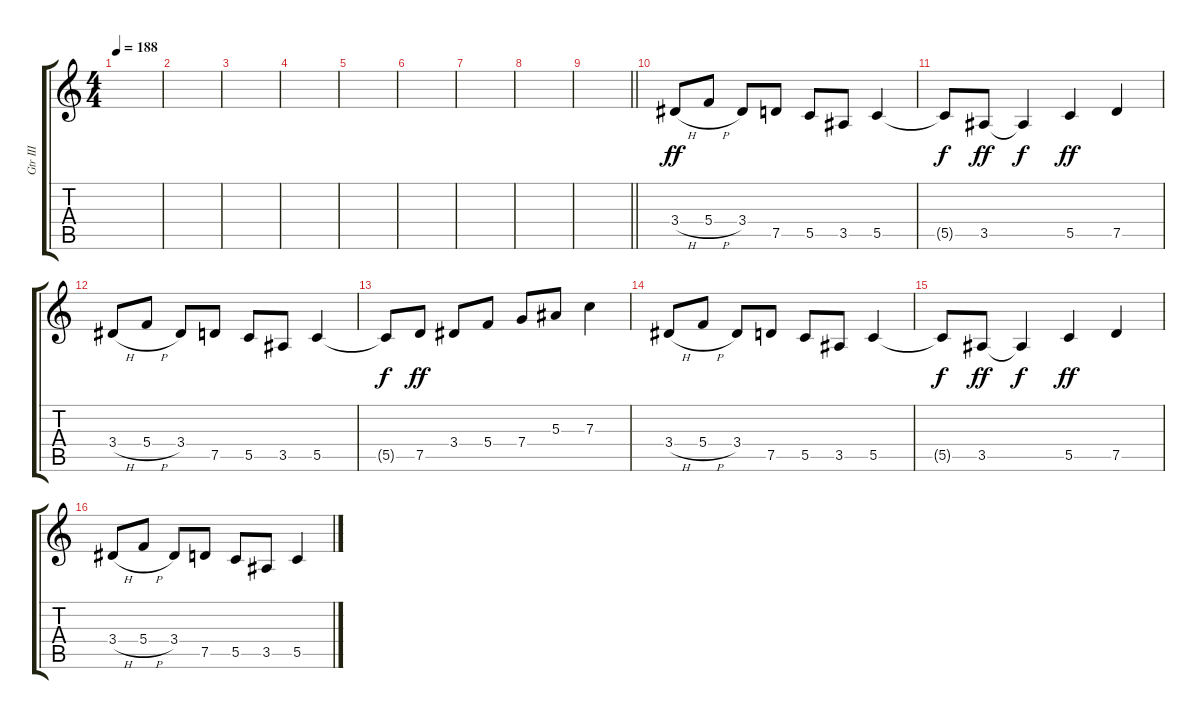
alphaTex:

\track ("Gtr III" "Gtr III") {instrument distortionguitar}
\staff {score tabs}
\tuning (D4 A3 F3 C3 G2 D2) {hide}
\ts (4 4)
\tempo 188
\clef g2
\ks c
|
|
|
|
|
|
|
|
\barLineRight lightlight
|
3.4{h}.8{dy ff volume 16 balance 8} 5.4{h}.8 3.4.8 7.5.8 5.5.8 3.5.8 5.5.4 |
5.5{t}.8{dy f} 3.5.8{dy ff} 3.5{t}.4{dy f} 5.5.4{dy ff} 7.5.4 |
3.4{h}.8 5.4{h}.8 3.4.8 7.5.8 5.5.8 3.5.8 5.5.4 |
5.5{t}.8{dy f} 7.5.8{dy ff} 3.4.8 5.4.8 7.4.8 5.3.8 7.3.4 |
3.4{h}.8 5.4{h}.8 3.4.8 7.5.8 5.5.8 3.5.8 5.5.4 |
5.5{t}.8{dy f} 3.5.8{dy ff} 3.5{t}.4{dy f} 5.5.4{dy ff} 7.5.4 |
3.4{h}.8 5.4{h}.8 3.4.8 7.5.8 5.5.8 3.5.8 5.5.4
